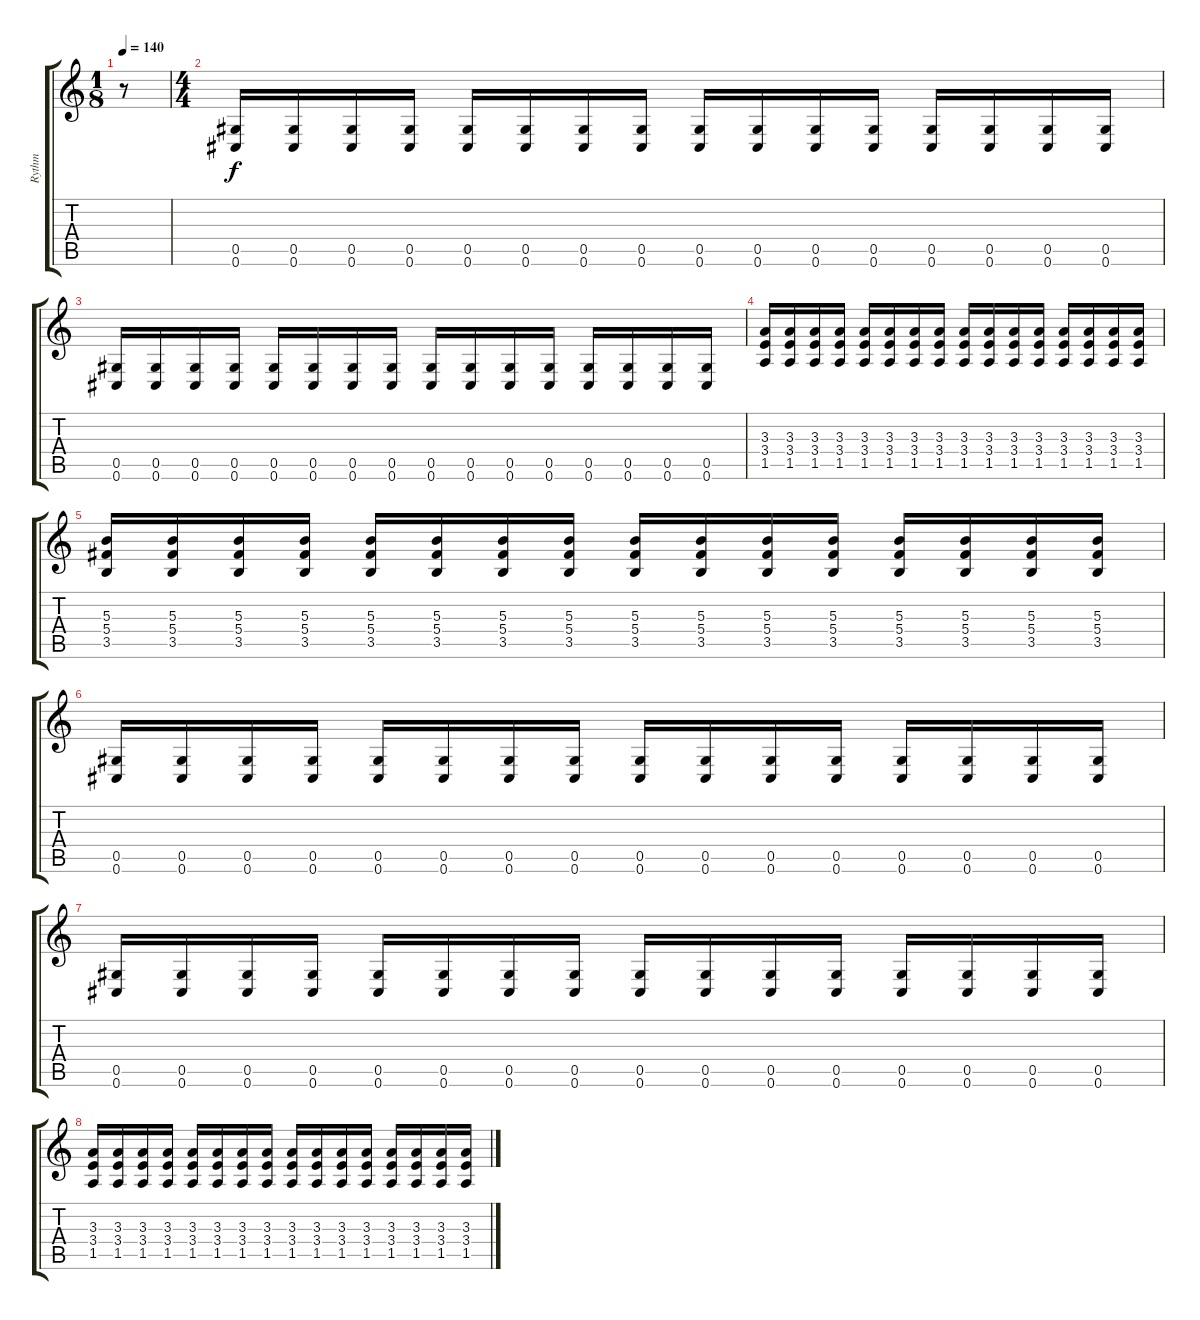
\track ("Rythm" "Rythm") {instrument overdrivenguitar}
\staff {score tabs}
\tuning (Eb4 Bb3 Gb3 Db3 Ab2 Db2) {hide}
\ts (1 8)
\tempo 140
\clef g2
\ks c
r.8{dy f instrument overdrivenguitar} |
\ts (4 4)
(0.5 0.6).16 (0.5 0.6).16 (0.5 0.6).16 (0.5 0.6).16 (0.5 0.6).16 (0.5 0.6).16 (0.5 0.6).16 (0.5 0.6).16 (0.5 0.6).16 (0.5 0.6).16 (0.5 0.6).16 (0.5 0.6).16 (0.5 0.6).16 (0.5 0.6).16 (0.5 0.6).16 (0.5 0.6).16 |
(0.5 0.6).16 (0.5 0.6).16 (0.5 0.6).16 (0.5 0.6).16 (0.5 0.6).16 (0.5 0.6).16 (0.5 0.6).16 (0.5 0.6).16 (0.5 0.6).16 (0.5 0.6).16 (0.5 0.6).16 (0.5 0.6).16 (0.5 0.6).16 (0.5 0.6).16 (0.5 0.6).16 (0.5 0.6).16 |
(3.3 3.4 1.5).16 (3.3 3.4 1.5).16 (3.3 3.4 1.5).16 (3.3 3.4 1.5).16 (3.3 3.4 1.5).16 (3.3 3.4 1.5).16 (3.3 3.4 1.5).16 (3.3 3.4 1.5).16 (3.3 3.4 1.5).16 (3.3 3.4 1.5).16 (3.3 3.4 1.5).16 (3.3 3.4 1.5).16 (3.3 3.4 1.5).16 (3.3 3.4 1.5).16 (3.3 3.4 1.5).16 (3.3 3.4 1.5).16 |
(5.3 5.4 3.5).16 (5.3 5.4 3.5).16 (5.3 5.4 3.5).16 (5.3 5.4 3.5).16 (5.3 5.4 3.5).16 (5.3 5.4 3.5).16 (5.3 5.4 3.5).16 (5.3 5.4 3.5).16 (5.3 5.4 3.5).16 (5.3 5.4 3.5).16 (5.3 5.4 3.5).16 (5.3 5.4 3.5).16 (5.3 5.4 3.5).16 (5.3 5.4 3.5).16 (5.3 5.4 3.5).16 (5.3 5.4 3.5).16 |
(0.5 0.6).16 (0.5 0.6).16 (0.5 0.6).16 (0.5 0.6).16 (0.5 0.6).16 (0.5 0.6).16 (0.5 0.6).16 (0.5 0.6).16 (0.5 0.6).16 (0.5 0.6).16 (0.5 0.6).16 (0.5 0.6).16 (0.5 0.6).16 (0.5 0.6).16 (0.5 0.6).16 (0.5 0.6).16 |
(0.5 0.6).16 (0.5 0.6).16 (0.5 0.6).16 (0.5 0.6).16 (0.5 0.6).16 (0.5 0.6).16 (0.5 0.6).16 (0.5 0.6).16 (0.5 0.6).16 (0.5 0.6).16 (0.5 0.6).16 (0.5 0.6).16 (0.5 0.6).16 (0.5 0.6).16 (0.5 0.6).16 (0.5 0.6).16 |
(3.3 3.4 1.5).16 (3.3 3.4 1.5).16 (3.3 3.4 1.5).16 (3.3 3.4 1.5).16 (3.3 3.4 1.5).16 (3.3 3.4 1.5).16 (3.3 3.4 1.5).16 (3.3 3.4 1.5).16 (3.3 3.4 1.5).16 (3.3 3.4 1.5).16 (3.3 3.4 1.5).16 (3.3 3.4 1.5).16 (3.3 3.4 1.5).16 (3.3 3.4 1.5).16 (3.3 3.4 1.5).16 (3.3 3.4 1.5).16
